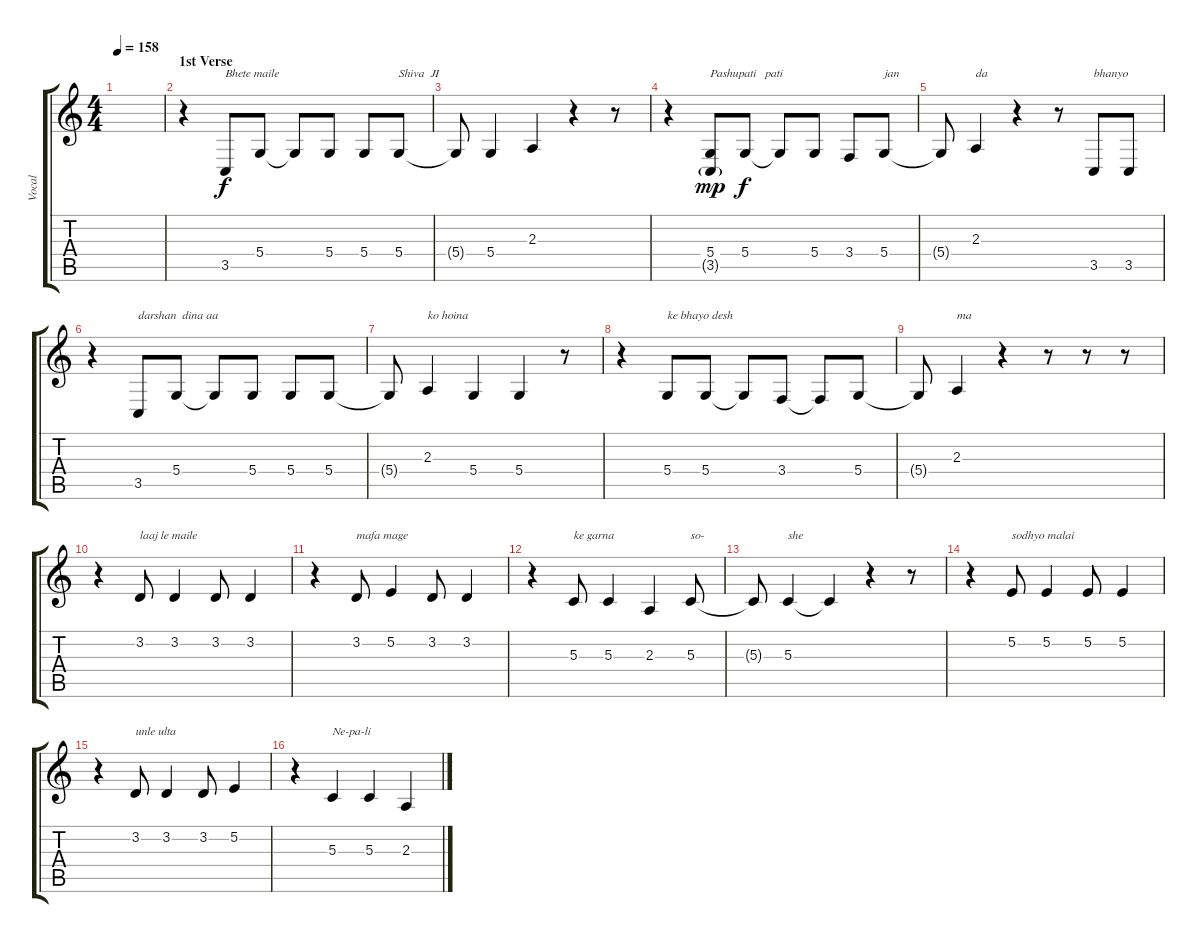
\track ("Vocal" "Vocal") {instrument bassoon}
\staff {score tabs}
\tuning (E4 B3 G3 D3 A2 E2) {hide}
\ts (4 4)
\tempo 158
\clef g2
\ks c
|
\section ("" "1st Verse")
r.4 3.5.8{txt "Bhete maile "} 5.4.8 5.4{t}.8 5.4.8 5.4.8 5.4.8{txt "Shiva  JI"} |
5.4{t}.8 5.4.4 2.3.4 r.4 r.8 |
r.4 (5.4 3.5{g}).8{txt "Pashupati   pati" dy mp} 5.4.8{dy f} 5.4{t}.8 5.4.8 3.4.8 5.4.8{txt "jan"} |
5.4{t}.8 2.3.4{txt "da"} r.4 r.8 3.5.8{txt "bhanyo"} 3.5.8 |
r.4 3.5.8{txt "darshan  dina aa"} 5.4.8 5.4{t}.8 5.4.8 5.4.8 5.4.8 |
5.4{t}.8 2.3.4{txt "ko hoina"} 5.4.4 5.4.4 r.8 |
r.4 5.4.8{txt "ke bhayo desh"} 5.4.8 5.4{t}.8 3.4.8 3.4{t}.8 5.4.8 |
5.4{t}.8 2.3.4{txt "ma"} r.4 r.8 r.8 r.8 |
\section ("" "")
r.4 3.2.8{txt "laaj le maile"} 3.2.4 3.2.8 3.2.4 |
r.4 3.2.8{txt "mafa mage"} 5.2.4 3.2.8 3.2.4 |
r.4 5.3.8{txt "ke garna"} 5.3.4 2.3.4 5.3.8{txt "so-"} |
5.3{t}.8 5.3.4{txt "she"} 5.3{t}.4 r.4 r.8 |
r.4 5.2.8{txt "sodhyo malai"} 5.2.4 5.2.8 5.2.4 |
r.4 3.2.8{txt "unle ulta"} 3.2.4 3.2.8 5.2.4 |
r.4 5.3.4{txt "Ne-pa-li"} 5.3.4 2.3.4
